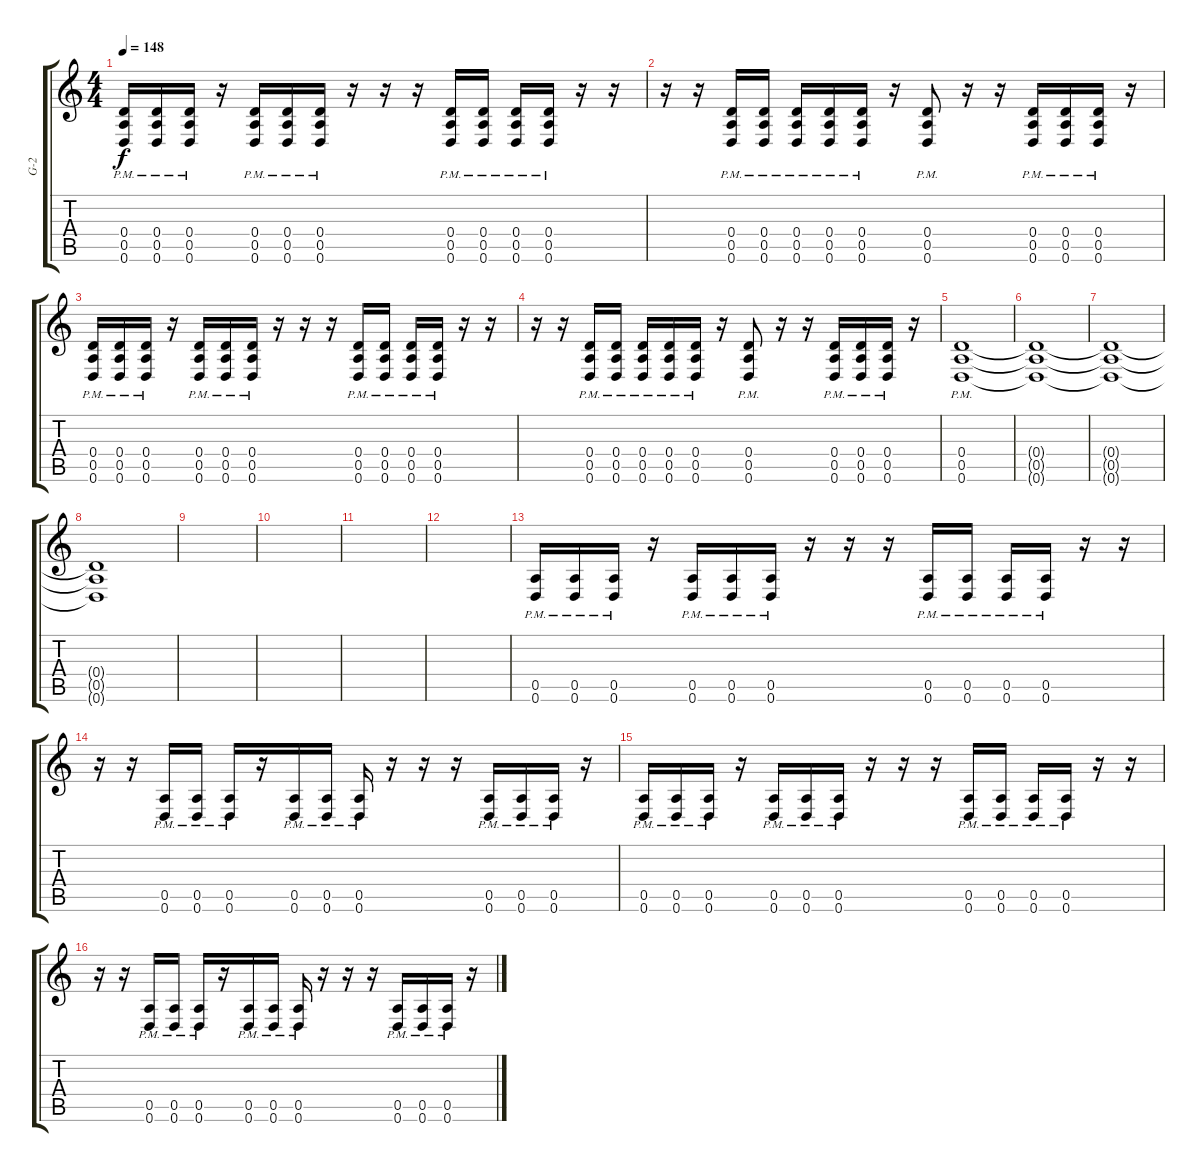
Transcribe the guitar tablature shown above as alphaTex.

\track ("G-2" "G-2") {instrument distortionguitar}
\staff {score tabs}
\tuning (E4 B3 G3 D3 A2 D2) {hide}
\ts (4 4)
\tempo 148
\clef g2
\ks c
(0.4{pm} 0.5{pm} 0.6{pm}).16{dy f} (0.4{pm} 0.5{pm} 0.6{pm}).16 (0.4{pm} 0.5{pm} 0.6{pm}).16 r.16 (0.4{pm} 0.5{pm} 0.6{pm}).16 (0.4{pm} 0.5{pm} 0.6{pm}).16 (0.4{pm} 0.5{pm} 0.6{pm}).16 r.16 r.16 r.16 (0.4{pm} 0.5{pm} 0.6{pm}).16 (0.4{pm} 0.5{pm} 0.6{pm}).16 (0.4{pm} 0.5{pm} 0.6{pm}).16 (0.4{pm} 0.5{pm} 0.6{pm}).16 r.16 r.16 |
r.16 r.16 (0.4{pm} 0.5{pm} 0.6{pm}).16 (0.4{pm} 0.5{pm} 0.6{pm}).16 (0.4{pm} 0.5{pm} 0.6{pm}).16 (0.4{pm} 0.5{pm} 0.6{pm}).16 (0.4{pm} 0.5{pm} 0.6{pm}).16 r.16 (0.4{pm} 0.5{pm} 0.6{pm}).8 r.16 r.16 (0.4{pm} 0.5{pm} 0.6{pm}).16 (0.4{pm} 0.5{pm} 0.6{pm}).16 (0.4{pm} 0.5{pm} 0.6{pm}).16 r.16 |
(0.4{pm} 0.5{pm} 0.6{pm}).16 (0.4{pm} 0.5{pm} 0.6{pm}).16 (0.4{pm} 0.5{pm} 0.6{pm}).16 r.16 (0.4{pm} 0.5{pm} 0.6{pm}).16 (0.4{pm} 0.5{pm} 0.6{pm}).16 (0.4{pm} 0.5{pm} 0.6{pm}).16 r.16 r.16 r.16 (0.4{pm} 0.5{pm} 0.6{pm}).16 (0.4{pm} 0.5{pm} 0.6{pm}).16 (0.4{pm} 0.5{pm} 0.6{pm}).16 (0.4{pm} 0.5{pm} 0.6{pm}).16 r.16 r.16 |
r.16 r.16 (0.4{pm} 0.5{pm} 0.6{pm}).16 (0.4{pm} 0.5{pm} 0.6{pm}).16 (0.4{pm} 0.5{pm} 0.6{pm}).16 (0.4{pm} 0.5{pm} 0.6{pm}).16 (0.4{pm} 0.5{pm} 0.6{pm}).16 r.16 (0.4{pm} 0.5{pm} 0.6{pm}).8 r.16 r.16 (0.4{pm} 0.5{pm} 0.6{pm}).16 (0.4{pm} 0.5{pm} 0.6{pm}).16 (0.4{pm} 0.5{pm} 0.6{pm}).16 r.16 |
(0.4{pm} 0.5{pm} 0.6{pm}).1{volume 0} |
(0.4{t} 0.5{t} 0.6{t}).1 |
(0.4{t} 0.5{t} 0.6{t}).1 |
(0.4{t} 0.5{t} 0.6{t}).1 |
|
|
|
|
(0.5{pm} 0.6{pm}).16{volume 14} (0.5{pm} 0.6{pm}).16 (0.5{pm} 0.6{pm}).16 r.16 (0.5{pm} 0.6{pm}).16 (0.5{pm} 0.6{pm}).16 (0.5{pm} 0.6{pm}).16 r.16 r.16 r.16 (0.5{pm} 0.6{pm}).16 (0.5{pm} 0.6{pm}).16 (0.5{pm} 0.6{pm}).16 (0.5{pm} 0.6{pm}).16 r.16 r.16 |
r.16 r.16 (0.5{pm} 0.6{pm}).16 (0.5{pm} 0.6{pm}).16 (0.5{pm} 0.6{pm}).16 r.16 (0.5{pm} 0.6{pm}).16 (0.5{pm} 0.6{pm}).16 (0.5{pm} 0.6{pm}).16 r.16 r.16 r.16 (0.5{pm} 0.6{pm}).16 (0.5{pm} 0.6{pm}).16 (0.5{pm} 0.6{pm}).16 r.16 |
(0.5{pm} 0.6{pm}).16 (0.5{pm} 0.6{pm}).16 (0.5{pm} 0.6{pm}).16 r.16 (0.5{pm} 0.6{pm}).16 (0.5{pm} 0.6{pm}).16 (0.5{pm} 0.6{pm}).16 r.16 r.16 r.16 (0.5{pm} 0.6{pm}).16 (0.5{pm} 0.6{pm}).16 (0.5{pm} 0.6{pm}).16 (0.5{pm} 0.6{pm}).16 r.16 r.16 |
r.16 r.16 (0.5{pm} 0.6{pm}).16 (0.5{pm} 0.6{pm}).16 (0.5{pm} 0.6{pm}).16 r.16 (0.5{pm} 0.6{pm}).16 (0.5{pm} 0.6{pm}).16 (0.5{pm} 0.6{pm}).16 r.16 r.16 r.16 (0.5{pm} 0.6{pm}).16 (0.5{pm} 0.6{pm}).16 (0.5{pm} 0.6{pm}).16 r.16
